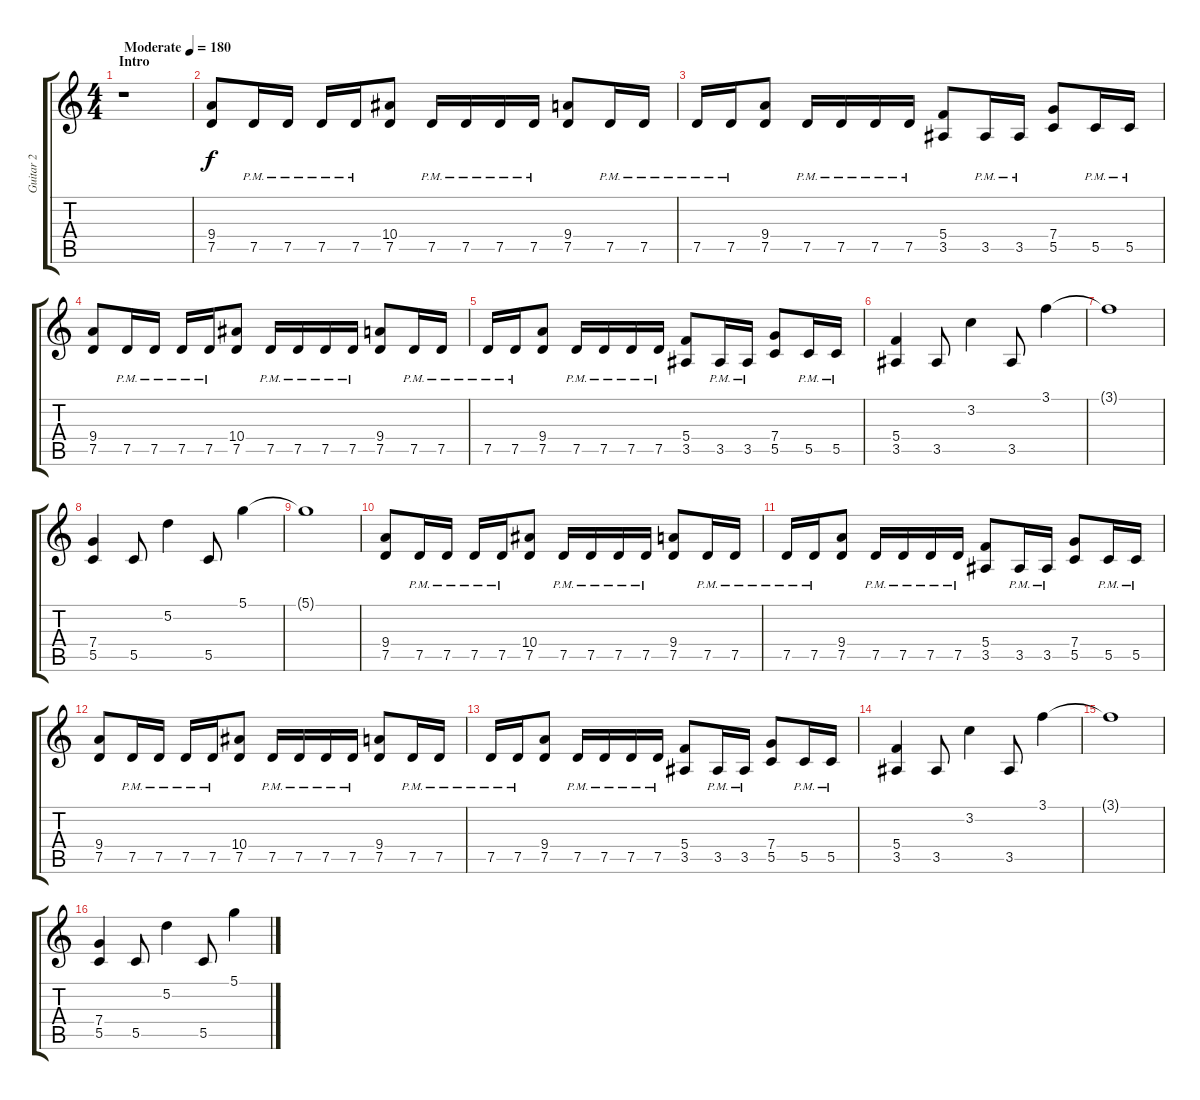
\track ("Guitar 2" "Guitar 2") {instrument distortionguitar}
\staff {score tabs}
\tuning (D4 A3 F3 C3 G2 C2) {hide}
\ts (4 4)
\section ("" "Intro")
\tempo (180 "Moderate")
\clef g2
\ks c
r.1{dy f instrument distortionguitar} |
(9.4 7.5).8 7.5{pm}.16 7.5{pm}.16 7.5{pm}.16 7.5{pm}.16 (10.4 7.5).8 7.5{pm}.16 7.5{pm}.16 7.5{pm}.16 7.5{pm}.16 (9.4 7.5).8 7.5{pm}.16 7.5{pm}.16 |
7.5{pm}.16 7.5{pm}.16 (9.4 7.5).8 7.5{pm}.16 7.5{pm}.16 7.5{pm}.16 7.5{pm}.16 (5.4 3.5).8 3.5{pm}.16 3.5{pm}.16 (7.4 5.5).8 5.5{pm}.16 5.5{pm}.16 |
(9.4 7.5).8 7.5{pm}.16 7.5{pm}.16 7.5{pm}.16 7.5{pm}.16 (10.4 7.5).8 7.5{pm}.16 7.5{pm}.16 7.5{pm}.16 7.5{pm}.16 (9.4 7.5).8 7.5{pm}.16 7.5{pm}.16 |
7.5{pm}.16 7.5{pm}.16 (9.4 7.5).8 7.5{pm}.16 7.5{pm}.16 7.5{pm}.16 7.5{pm}.16 (5.4 3.5).8 3.5{pm}.16 3.5{pm}.16 (7.4 5.5).8 5.5{pm}.16 5.5{pm}.16 |
(5.4 3.5).4 3.5.8 3.2.4 3.5.8 3.1.4 |
3.1{t}.1 |
(7.4 5.5).4 5.5.8 5.2.4 5.5.8 5.1.4 |
5.1{t}.1 |
(9.4 7.5).8 7.5{pm}.16 7.5{pm}.16 7.5{pm}.16 7.5{pm}.16 (10.4 7.5).8 7.5{pm}.16 7.5{pm}.16 7.5{pm}.16 7.5{pm}.16 (9.4 7.5).8 7.5{pm}.16 7.5{pm}.16 |
7.5{pm}.16 7.5{pm}.16 (9.4 7.5).8 7.5{pm}.16 7.5{pm}.16 7.5{pm}.16 7.5{pm}.16 (5.4 3.5).8 3.5{pm}.16 3.5{pm}.16 (7.4 5.5).8 5.5{pm}.16 5.5{pm}.16 |
(9.4 7.5).8 7.5{pm}.16 7.5{pm}.16 7.5{pm}.16 7.5{pm}.16 (10.4 7.5).8 7.5{pm}.16 7.5{pm}.16 7.5{pm}.16 7.5{pm}.16 (9.4 7.5).8 7.5{pm}.16 7.5{pm}.16 |
7.5{pm}.16 7.5{pm}.16 (9.4 7.5).8 7.5{pm}.16 7.5{pm}.16 7.5{pm}.16 7.5{pm}.16 (5.4 3.5).8 3.5{pm}.16 3.5{pm}.16 (7.4 5.5).8 5.5{pm}.16 5.5{pm}.16 |
(5.4 3.5).4 3.5.8 3.2.4 3.5.8 3.1.4 |
3.1{t}.1 |
(7.4 5.5).4 5.5.8 5.2.4 5.5.8 5.1.4
